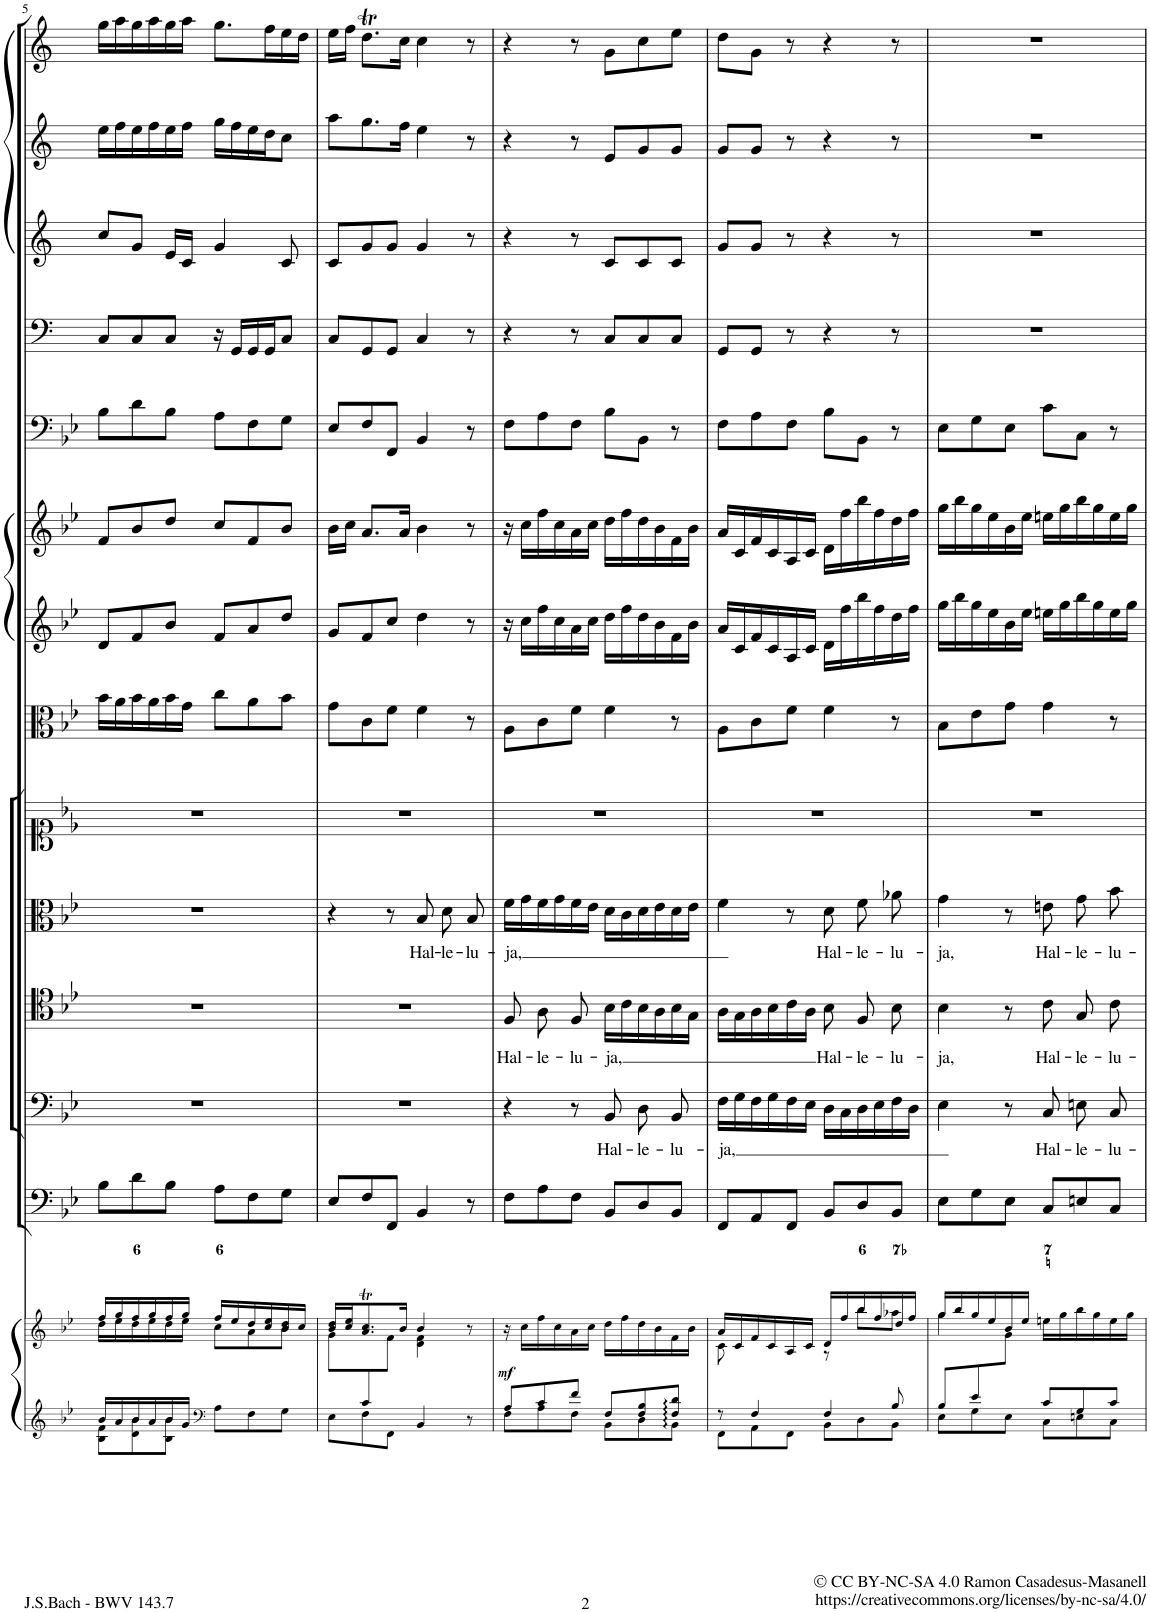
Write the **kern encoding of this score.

**kern	**kern	**dynam	**kern	**kern	**text	**kern	**text	**kern	**text	**kern	**kern	**kern	**kern	**kern	**kern	**kern	**kern	**kern
*part14	*part14	*part14	*part13	*part12	*part12	*part11	*part11	*part10	*part10	*part9	*part8	*part7	*part6	*part5	*part4	*part3	*part2	*part1
*staff15	*staff14	*staff14/15	*staff13	*staff12	*staff12	*staff11	*staff11	*staff10	*staff10	*staff9	*staff8	*staff7	*staff6	*staff5	*staff4	*staff3	*staff2	*staff1
*I"Piano reduction	*	*	*I"Continuo	*I"Basso	*	*I"Tenore	*	*I"Alto	*	*I"Soprano	*I"Viola	*I"Violino II	*I"Violino I	*I"Fagotto	*I"Timpani	*I"Corno da caccia III	*I"Corno da caccia II	*I"Corno da caccia I
*I'Pno	*	*	*	*	*	*	*	*	*	*	*I'Vla	*I'Vln	*I'Vln	*	*I'Timp	*	*	*
!!LO:PB:g=z
*clefG2	*clefG2	*	*clefF4	*clefF4	*	*clefC4	*	*clefC3	*	*clefC1	*clefC3	*clefG2	*clefG2	*clefF4	*clefF4	*clefG2	*clefG2	*clefG2
*	*	*	*	*	*	*	*	*	*	*	*	*	*	*	*Trd1c2	*Trd4c7	*Trd4c7	*Trd4c7
*k[b-e-]	*k[b-e-]	*	*k[b-e-]	*k[b-e-]	*	*k[b-e-]	*	*k[b-e-]	*	*k[b-e-]	*k[b-e-]	*k[b-e-]	*k[b-e-]	*k[b-e-]	*k[]	*k[]	*k[]	*k[]
*M6/8	*M6/8	*	*M6/8	*M6/8	*	*M6/8	*	*M6/8	*	*M6/8	*M6/8	*M6/8	*M6/8	*M6/8	*M6/8	*M6/8	*M6/8	*M6/8
=5	=5	=5	=5	=5	=5	=5	=5	=5	=5	=5	=5	=5	=5	=5	=5	=5	=5	=5
*^	*^	*	*	*	*	*	*	*	*	*	*	*	*	*	*	*	*	*
16b-/LL	8B-\ 8f\L	16ff/LL	16dd\LL	.	8B-\L	2.r	.	2.r	.	2.r	.	2.r	16b-\LL	8d/L	8f/L	8B-\L	8C/L	8cc/L	16ee\LL	16gg\LL
16a/	.	16gg/	16ee-\	.	.	.	.	.	.	.	.	.	16a\	.	.	.	.	.	16ff\	16aa\
16b-/	8d\ 8b-\	16ff/	16dd\	.	8d\	.	.	.	.	.	.	.	16b-\	8f/	8b-/	8d\	8C/	8g/J	16ee\	16gg\
16a/	.	16gg/	16ee-\	.	.	.	.	.	.	.	.	.	16a\	.	.	.	.	.	16ff\	16aa\
16b-/	8B-\ 8b-\J	16ff/	16dd\	.	8B-\J	.	.	.	.	.	.	.	16b-\	8b-/J	8dd/J	8B-\J	8C/J	16e/LL	16ee\	16gg\
16g/JJ	.	16gg/JJ	16ee-\JJ	.	.	.	.	.	.	.	.	.	16g\JJ	.	.	.	.	16c/JJ	16ff\JJ	16aa\JJ
*clefF4	*	*	*	*	*	*	*	*	*	*	*	*	*	*	*	*	*	*	*	*
8A\L	4.ryy	16ff/LL	8cc\L	.	8A\L	.	.	.	.	.	.	.	8cc\L	8f/L	8cc/L	8A\L	16r	4g/	16gg\LL	8.gg\L
.	.	16ee-/	.	.	.	.	.	.	.	.	.	.	.	.	.	.	16GG/LL	.	16ff\	.
8F\	.	16dd/	8a\	.	8F\	.	.	.	.	.	.	.	8a\	8a/	8f/	8F\	16GG/	.	16ee\	.
.	.	16cc/ 16ee-/	.	.	.	.	.	.	.	.	.	.	.	.	.	.	16GG/J	.	16dd\J	16ff\L
8G\J	.	16b-/ 16dd/	8b-\J	.	8G\J	.	.	.	.	.	.	.	8b-\J	8dd/J	8b-/J	8G\J	8C/J	8c/	8cc\J	16ee\
.	.	16cc/JJ	.	.	.	.	.	.	.	.	.	.	.	.	.	.	.	.	.	16dd\JJ
=6	=6	=6	=6	=6	=6	=6	=6	=6	=6	=6	=6	=6	=6	=6	=6	=6	=6	=6	=6	=6
8ryy	8E-\L	16b-/ 16dd/LL	8g\L	.	8E-/L	2.r	.	2.r	.	4r	.	2.r	8g\L	8g/L	16b-\LL	8E-/L	8C/L	8c/L	8aa\L	16ee\LL
.	.	16cc/ 16ee-/J	.	.	.	.	.	.	.	.	.	.	.	.	16cc\JJ	.	.	.	.	16ff\JJ
8c/	8F\	8.a/T 8.cc/T	8ryy	.	8F/	.	.	.	.	.	.	.	8c\	8f/	8.a/L	8F/	8GG/	8g/	8.gg\	8.ddT\L
2ryy	8FF\J	.	8f\J	.	8FF/J	.	.	.	.	8r	.	.	8f\J	8cc/J	.	8FF/J	8GG/J	8g/J	.	.
.	.	16b-/Jk	.	.	.	.	.	.	.	.	.	.	.	.	16a/Jk	.	.	.	16ff\Jk	16cc\Jk
!	!	!	!	!	!	!	!	!	!	!	!LO:LY:b	!	!	!	!	!	!	!	!	!
.	4BB-/	4b-/	4d\ 4f\	.	4BB-/	.	.	.	.	8B-/	Hal-	.	4f\	4dd\	4b-\	4BB-/	4C/	4g/	4ee\	4cc\
!	!	!	!	!	!	!	!	!	!	!	!LO:LY:b	!	!	!	!	!	!	!	!	!
.	.	.	.	.	.	.	.	.	.	8d\	-le-	.	.	.	.	.	.	.	.	.
!	!	!	!	!	!	!	!	!	!	!	!LO:LY:b	!	!	!	!	!	!	!	!	!
.	8r	8r	8ryy	.	8r	.	.	.	.	8B-/	-lu-	.	8r	8r	8r	8r	8r	8r	8r	8r
=7	=7	=7	=7	=7	=7	=7	=7	=7	=7	=7	=7	=7	=7	=7	=7	=7	=7	=7	=7	=7
!	!	!	!	!LO:DY:b	!	!	!	!	!LO:LY:b	!	!LO:LY:b	!	!	!	!	!	!	!	!	!
*	*	*v	*v	*	*	*	*	*	*	*	*	*	*	*	*	*	*	*	*	*
8A/L	8F\L	16r	mf	8F\L	4r	.	8F/	Hal-	16f\LL	-ja,	2.r	8A\L	16r	16r	8F\L	4r	4r	4r	4r
.	.	16cc\LL	.	.	.	.	.	.	16g\	.	.	.	16cc\LL	16cc\LL	.	.	.	.	.
!	!	!	!	!	!	!	!	!LO:LY:b	!	!	!	!	!	!	!	!	!	!	!
8c/	8A\	16ff\	.	8A\	.	.	8A\	-le-	16f\	.	.	8c\	16ff\	16ff\	8A\	.	.	.	.
.	.	16cc\	.	.	.	.	.	.	16g\	.	.	.	16cc\	16cc\	.	.	.	.	.
!	!	!	!	!	!	!	!	!LO:LY:b	!	!	!	!	!	!	!	!	!	!	!
8f/J	8F\J	16a\	.	8F\J	8r	.	8F/	-lu-	16f\	.	.	8f\J	16a\	16a\	8F\J	8r	8r	8r	8r
.	.	16cc\JJ	.	.	.	.	.	.	16e-\JJ	.	.	.	16cc\JJ	16cc\JJ	.	.	.	.	.
!	!	!	!	!	!	!LO:LY:b	!	!LO:LY:b	!	!	!	!	!	!	!	!	!	!	!
8F/L	8BB-\L	16dd\LL	.	8BB-/L	8BB-/	Hal-	16B-\LL	-ja,	16d\LL	.	.	4f\	16dd\LL	16dd\LL	8B-\L	8C/L	8c/L	8e/L	8g\L
.	.	16ff\	.	.	.	.	16c\	.	16c\	.	.	.	16ff\	16ff\	.	.	.	.	.
!	!	!	!	!	!	!LO:LY:b	!	!	!	!	!	!	!	!	!	!	!	!	!
8F/ 8B-/	8D\	16dd\	.	8D/	8D\	-le-	16B-\	.	16d\	.	.	.	16dd\	16dd\	8BB-\J	8C/	8c/	8g/	8cc\
.	.	16b-\	.	.	.	.	16A\	.	16e-\	.	.	.	16b-\	16b-\	.	.	.	.	.
!	!	!	!	!	!	!LO:LY:b	!	!	!	!	!	!	!	!	!	!	!	!	!
8F/ 8d/J	8BB-\J	16f\	.	8BB-/J	8BB-/	-lu-	16B-\	.	16d\	.	.	8r	16f\	16f\	8r	8C/J	8c/J	8g/J	8ee\J
.	.	16b-\JJ	.	.	.	.	16G\JJ	.	16e-\JJ	.	.	.	16b-\JJ	16b-\JJ	.	.	.	.	.
=8	=8	=8	=8	=8	=8	=8	=8	=8	=8	=8	=8	=8	=8	=8	=8	=8	=8	=8	=8
*	*	*^	*	*	*	*	*	*	*	*	*	*	*	*	*	*	*	*	*
!	!	!	!	!	!	!	!LO:LY:b	!	!	!	!	!	!	!	!	!	!	!	!	!
8r	8FF\L	16a/LL	8c\	.	8FF/L	16F\LL	-ja,	16A\LL	.	4f\	.	2.r	8A\L	16a/LL	16a/LL	8F\L	8GG/L	8g/L	8g/L	8dd\L
.	.	16c/	.	.	.	16G\	.	16G\	.	.	.	.	.	16c/	16c/	.	.	.	.	.
4F/	8AA\	16f/	4ryy	.	8AA/	16F\	.	16A\	.	.	.	.	8c\	16f/	16f/	8A\	8GG/J	8g/J	8g/J	8g\J
.	.	16c/	.	.	.	16G\	.	16B-\	.	.	.	.	.	16c/	16c/	.	.	.	.	.
.	8FF\J	16A/	.	.	8FF/J	16F\	.	16c\	.	8r	.	.	8f\J	16A/	16A/	8F\J	8r	8r	8r	8r
.	.	16c/JJ	.	.	.	16E-\JJ	.	16A\JJ	.	.	.	.	.	16c/JJ	16c/JJ	.	.	.	.	.
!	!	!	!	!	!	!	!	!	!LO:LY:b	!	!LO:LY:b	!	!	!	!	!	!	!	!	!
4F/	8BB-\L	16d/LL	8r	.	8BB-/L	16D\LL	.	8B-\	Hal-	8d\	Hal-	.	4f\	16d\LL	16d\LL	8B-\L	4r	4r	4r	4r
.	.	16ff/	.	.	.	16C\	.	.	.	.	.	.	.	16ff\	16ff\	.	.	.	.	.
!	!	!	!	!	!	!	!	!	!LO:LY:b	!	!LO:LY:b	!	!	!	!	!	!	!	!	!
.	8D\	16bb-/	8bb-\L	.	8D/	16D\	.	8F/	-le-	8f\	-le-	.	.	16bb-\	16bb-\	8BB-\J	.	.	.	.
.	.	16ff/	.	.	.	16E-\	.	.	.	.	.	.	.	16ff\	16ff\	.	.	.	.	.
!	!	!	!	!	!	!	!	!	!LO:LY:b	!	!LO:LY:b	!	!	!	!	!	!	!	!	!
8B-/	8BB-\J	16dd/	8aa-X\J	.	8BB-/J	16F\	.	8B-\	-lu-	8a-X\	-lu-	.	8r	16dd\	16dd\	8r	8r	8r	8r	8r
.	.	16ff/JJ	.	.	.	16D\JJ	.	.	.	.	.	.	.	16ff\JJ	16ff\JJ	.	.	.	.	.
=9	=9	=9	=9	=9	=9	=9	=9	=9	=9	=9	=9	=9	=9	=9	=9	=9	=9	=9	=9	=9
*	*	*	*^	*	*	*	*	*	*	*	*	*	*	*	*	*	*	*	*	*
!	!	!	!	!	!	!	!	!	!	!LO:LY:b	!	!LO:LY:b	!	!	!	!	!	!	!	!	!
8B-/L	8E-\L	16gg/LL	4gg\	4ryy	.	8E-\L	4E-\	.	4B-\	-ja,	4g\	-ja,	2.r	8B-\L	16gg\LL	16gg\LL	8E-\L	2.r	2.r	2.r	2.r
.	.	16bb-/	.	.	.	.	.	.	.	.	.	.	.	.	16bb-\	16bb-\	.	.	.	.	.
8e-/	8G\	16gg/	.	.	.	8G\	.	.	.	.	.	.	.	8e-\	16gg\	16gg\	8G\	.	.	.	.
.	.	16ee-/	.	.	.	.	.	.	.	.	.	.	.	.	16ee-\	16ee-\	.	.	.	.	.
8ryy	8E-\J	16b-/	8ryy	8g\J	.	8E-\J	8r	.	8r	.	8r	.	.	8g\J	16b-\	16b-\	8E-\J	.	.	.	.
.	.	16ee-/JJ	.	.	.	.	.	.	.	.	.	.	.	.	16ee-\JJ	16ee-\JJ	.	.	.	.	.
!	!	!	!	!	!	!	!	!LO:LY:b	!	!LO:LY:b	!	!LO:LY:b	!	!	!	!	!	!	!	!	!
8c/L	8C\L	16een\LL	4.ryy	4.ryy	.	8C/L	8C/	Hal-	8c\	Hal-	8en\	Hal-	.	4g\	16een\LL	16een\LL	8c\L	.	.	.	.
.	.	16gg\	.	.	.	.	.	.	.	.	.	.	.	.	16gg\	16gg\	.	.	.	.	.
!	!	!	!	!	!	!	!	!LO:LY:b	!	!LO:LY:b	!	!LO:LY:b	!	!	!	!	!	!	!	!	!
8G/	8En\	16bb-\	.	.	.	8En/	8En\	-le-	8G/	-le-	8g\	-le-	.	.	16bb-\	16bb-\	8C\J	.	.	.	.
.	.	16gg\	.	.	.	.	.	.	.	.	.	.	.	.	16gg\	16gg\	.	.	.	.	.
!	!	!	!	!	!	!	!	!LO:LY:b	!	!LO:LY:b	!	!LO:LY:b	!	!	!	!	!	!	!	!	!
8c/J	8C\J	16ee\	.	.	.	8C/J	8C/	-lu-	8c\	-lu-	8b-\	-lu-	.	8r	16ee\	16ee\	8r	.	.	.	.
.	.	16gg\JJ	.	.	.	.	.	.	.	.	.	.	.	.	16gg\JJ	16gg\JJ	.	.	.	.	.
*v	*v	*	*	*	*	*	*	*	*	*	*	*	*	*	*	*	*	*	*	*	*
*	*v	*v	*v	*	*	*	*	*	*	*	*	*	*	*	*	*	*	*	*	*
=	=	=	=	=	=	=	=	=	=	=	=	=	=	=	=	=	=	=
*-	*-	*-	*-	*-	*-	*-	*-	*-	*-	*-	*-	*-	*-	*-	*-	*-	*-	*-
